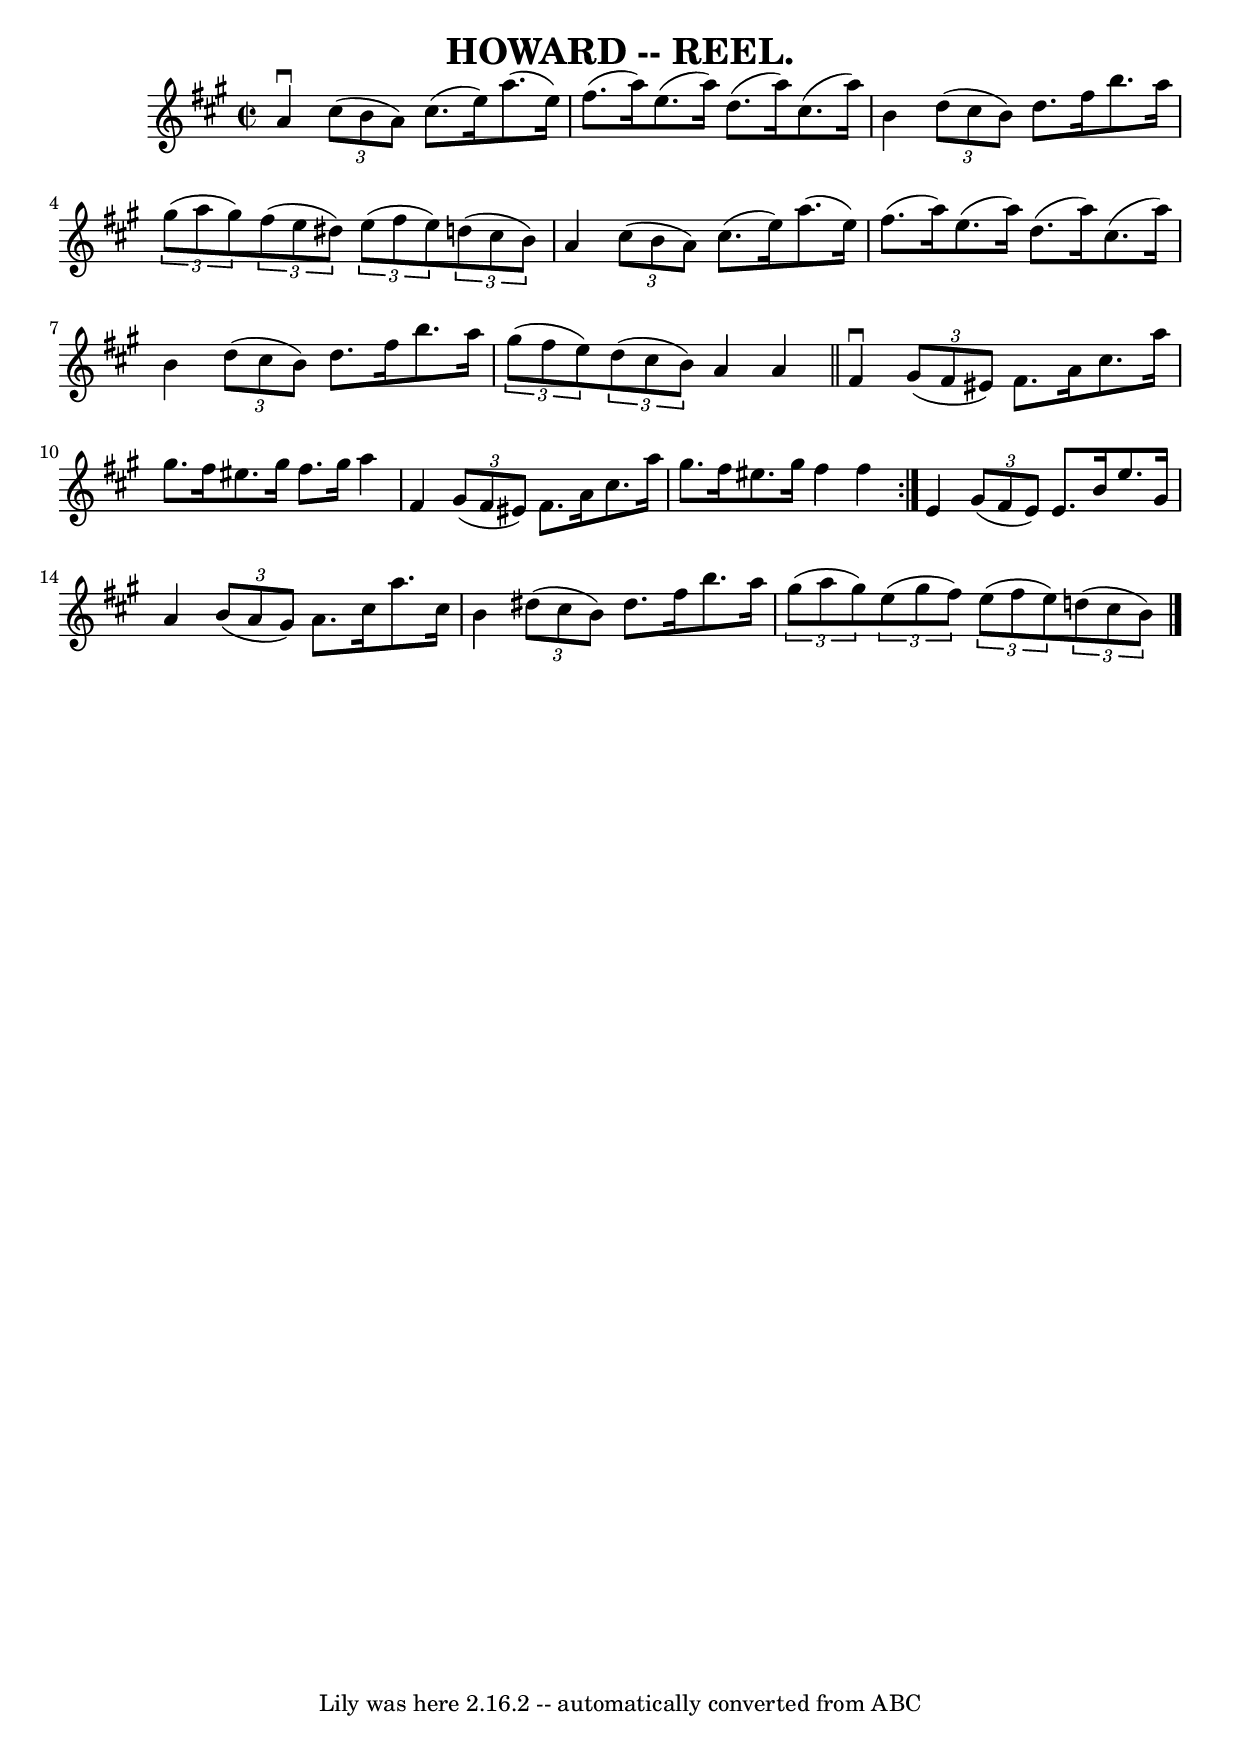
\version "2.16.2"
\include "Mammoth.ily"
\header {
  %% book = "Coles"
  crossRefNumber = "13"
  footnotes = ""
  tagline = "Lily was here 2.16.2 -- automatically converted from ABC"
  title = "HOWARD -- REEL."

}
voicedefault =  {



  \repeat volta 2 {

    \override Staff.TimeSignature #'style = #'C
    \time 2/2 
    \key a \major
 a'4^\downbow   \times 2/3 { cis''8 (b'8 a'8 
					      ) 
					    } cis''8. (e''16) a''8. (e''16) |
    fis''8. (
    a''16) e''8. (a''16) d''8. (a''16) cis''8. (a''16) 
    |
    b'4    \times 2/3 { d''8 (cis''8 b'8) 
		      } d''8.    
    fis''16 b''8. a''16  |
    \times 2/3 { gis''8 (a''8 gis''8  
		 -) 
	       }   \times 2/3 { fis''8 (e''8 dis''8) 
			      }   \times 2/3 { e''8 (
					       fis''8 e''8) 
					     }   \times 2/3 { d''!8 (cis''8 b'8) 
							    } |
    
    a'4    \times 2/3 { cis''8 (b'8 a'8) 
		      } cis''8. (e''16)   
    a''8. (e''16) |
    fis''8. (a''16) e''8. (a''16)   
    d''8. (a''16) cis''8. (a''16) |
    b'4    \times 2/3 {   
      d''8 (cis''8 b'8) 
    } d''8. fis''16 b''8. a''16  |
    
    \times 2/3 { gis''8 (fis''8 e''8) 
	       }   \times 2/3 { d''8 (cis''8 
				b'8) 
			      } a'4 a'4  \bar "||" fis'4^\downbow   \times 2/3 { gis'8 
										 (fis'8 eis'8) 
									       } fis'8. a'16 cis''8. a''16  |
    
    gis''8. fis''16 eis''8. gis''16 fis''8. gis''16 a''4  
    |
    fis'4    \times 2/3 { gis'8 (fis'8 eis'8) 
			} fis'8.    
    a'16 cis''8. a''16  |
    gis''8. fis''16 eis''8. gis''16   
    fis''4 fis''4  
  } e'4    \times 2/3 { gis'8 (fis'8 e'8) 
		      }   
  e'8. b'16 e''8. gis'16  |
  a'4    \times 2/3 { b'8 (a'8   
		      gis'8) 
		    } a'8. cis''16 a''8. cis''16  |
  b'4    
  \times 2/3 { dis''8 (cis''8 b'8) 
	     } dis''8. fis''16 b''8.    
  a''16  |
  \times 2/3 { gis''8 (a''8 gis''8) 
	     }   
  \times 2/3 { e''8 (gis''8 fis''8) 
	     }   \times 2/3 { e''8 (fis''8 
			      e''8) 
			    }   \times 2/3 { d''!8 (cis''8 b'8) 
					   }   \bar "|."   

}

\score{
  <<

    \context Staff="default"
    {
      \voicedefault 
      
    }

  >>
  \layout {
    
  }
  \midi {
  }

}
